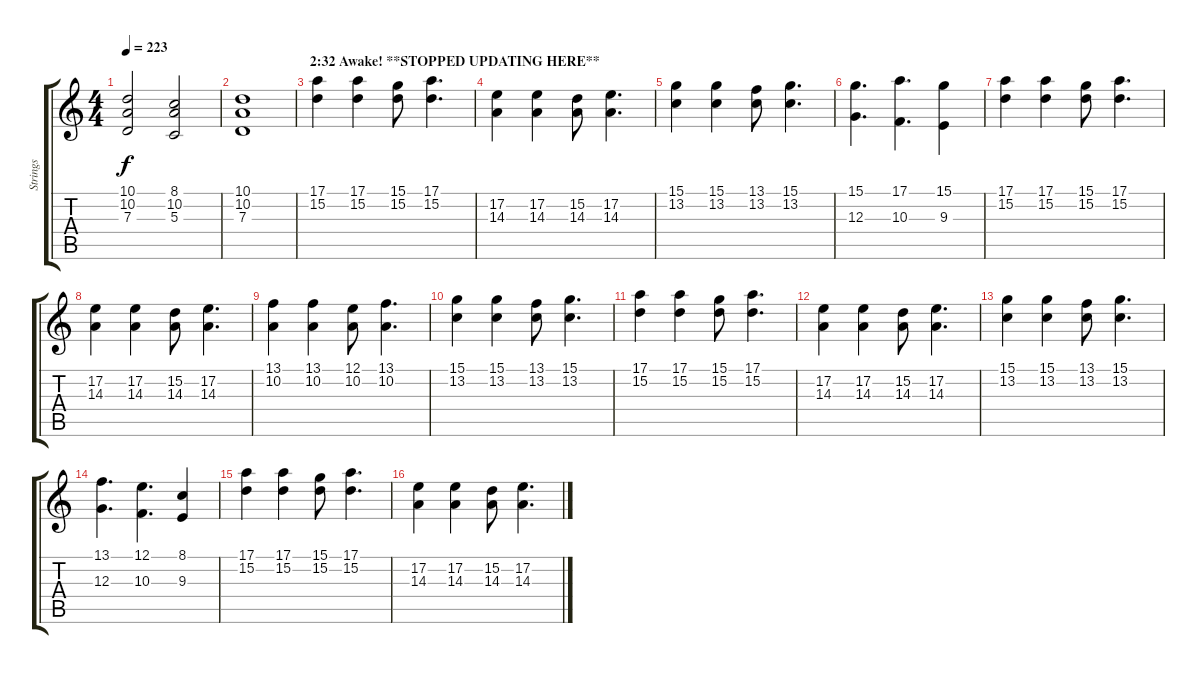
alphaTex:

\track ("Strings" "Strings") {instrument stringensemble1}
\staff {score tabs}
\tuning (E4 B3 G3 D3 A2 E2) {hide}
\ts (4 4)
\tempo 223
\clef g2
\ks c
(10.1 10.2 7.3).2{dy f} (8.1 10.2 5.3).2 |
(10.1 10.2 7.3).1 |
\section ("" "2:32 Awake! **STOPPED UPDATING HERE**")
(17.1 15.2).4 (17.1 15.2).4 (15.1 15.2).8 (17.1 15.2).4{d} |
(17.2 14.3).4 (17.2 14.3).4 (15.2 14.3).8 (17.2 14.3).4{d} |
(15.1 13.2).4 (15.1 13.2).4 (13.1 13.2).8 (15.1 13.2).4{d} |
(15.1 12.3).4{d} (17.1 10.3).4{d} (15.1 9.3).4 |
(17.1 15.2).4 (17.1 15.2).4 (15.1 15.2).8 (17.1 15.2).4{d} |
(17.2 14.3).4 (17.2 14.3).4 (15.2 14.3).8 (17.2 14.3).4{d} |
(13.1 10.2).4 (13.1 10.2).4 (12.1 10.2).8 (13.1 10.2).4{d} |
(15.1 13.2).4 (15.1 13.2).4 (13.1 13.2).8 (15.1 13.2).4{d} |
(17.1 15.2).4 (17.1 15.2).4 (15.1 15.2).8 (17.1 15.2).4{d} |
(17.2 14.3).4 (17.2 14.3).4 (15.2 14.3).8 (17.2 14.3).4{d} |
(15.1 13.2).4 (15.1 13.2).4 (13.1 13.2).8 (15.1 13.2).4{d} |
(13.1 12.3).4{d} (12.1 10.3).4{d} (8.1 9.3).4 |
(17.1 15.2).4 (17.1 15.2).4 (15.1 15.2).8 (17.1 15.2).4{d} |
(17.2 14.3).4 (17.2 14.3).4 (15.2 14.3).8 (17.2 14.3).4{d}
